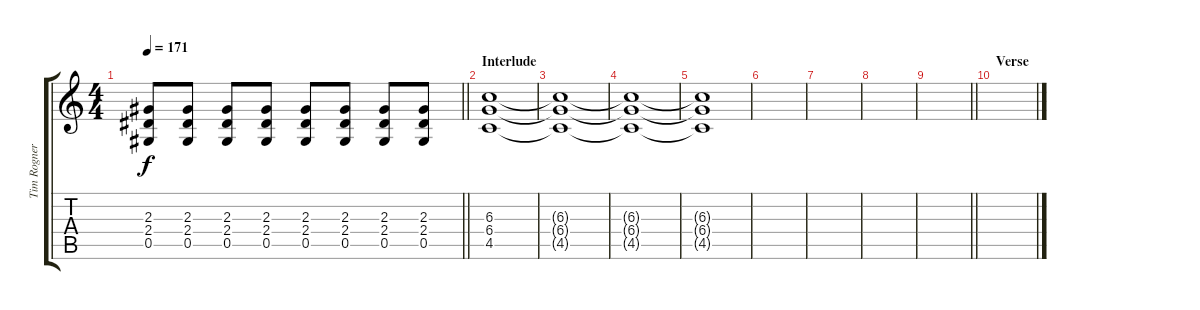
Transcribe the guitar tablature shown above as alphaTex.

\track ("Tim Rogner - Guitar" "Tim Rogner") {instrument distortionguitar}
\staff {score tabs}
\tuning (Eb4 Bb3 Gb3 Db3 Ab2 Eb2) {hide}
\ts (4 4)
\tempo 171
\clef g2
\barLineRight lightlight
\ks c
(2.3 2.4 0.5).8{dy f} (2.3 2.4 0.5).8 (2.3 2.4 0.5).8 (2.3 2.4 0.5).8 (2.3 2.4 0.5).8 (2.3 2.4 0.5).8 (2.3 2.4 0.5).8 (2.3 2.4 0.5).8 |
\section ("" "Interlude")
(6.3 6.4 4.5).1{volume 0} |
(6.3{t} 6.4{t} 4.5{t}).1 |
(6.3{t} 6.4{t} 4.5{t}).1 |
(6.3{t} 6.4{t} 4.5{t}).1 |
|
|
|
\barLineRight lightlight
|
\section ("" "Verse")
